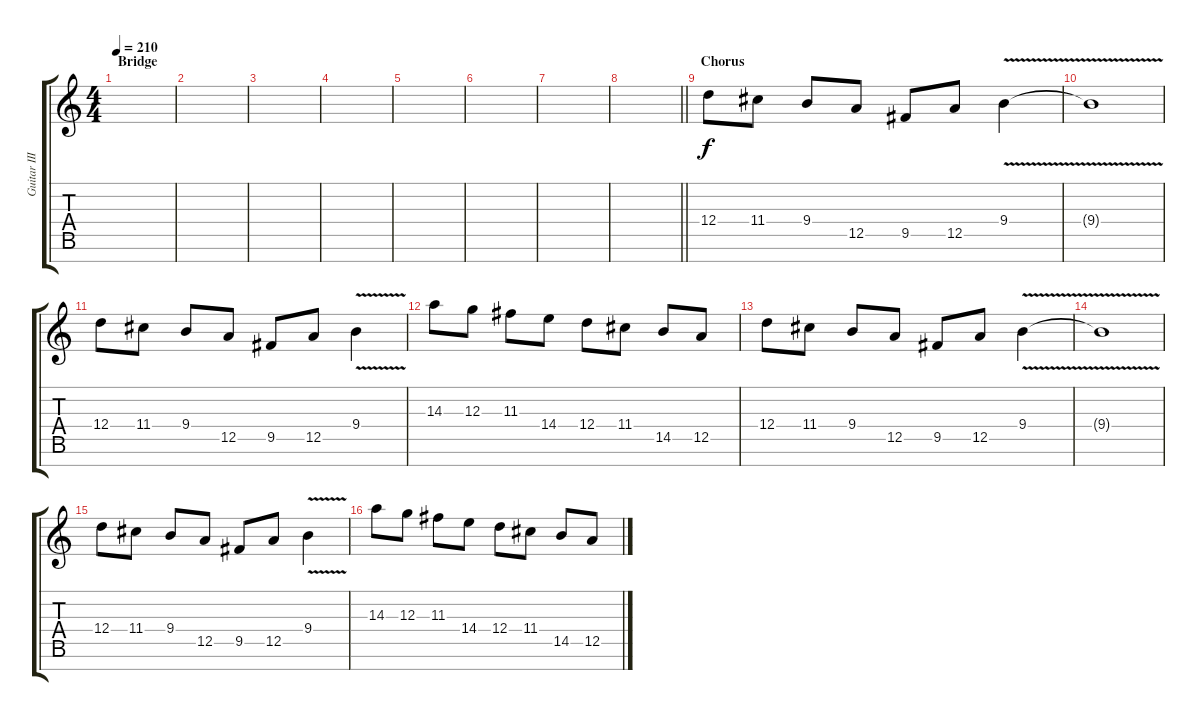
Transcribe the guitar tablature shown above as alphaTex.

\track ("Guitar III" "Guitar III") {instrument distortionguitar}
\staff {score tabs}
\tuning (E4 B3 G3 D3 A2 E2 B1) {hide}
\ts (4 4)
\section ("" "Bridge")
\tempo 210
\clef g2
\ks c
|
|
|
|
|
|
|
\barLineRight lightlight
|
\section ("" "Chorus")
12.4.8{volume 11 balance 8 instrument distortionguitar} 11.4.8 9.4.8 12.5.8 9.5.8 12.5.8 9.4{v}.4 |
9.4{t}.1 |
12.4.8 11.4.8 9.4.8 12.5.8 9.5.8 12.5.8 9.4{v}.4 |
14.3.8 12.3.8 11.3.8 14.4.8 12.4.8 11.4.8 14.5.8 12.5.8 |
12.4.8 11.4.8 9.4.8 12.5.8 9.5.8 12.5.8 9.4{v}.4 |
9.4{t}.1 |
12.4.8 11.4.8 9.4.8 12.5.8 9.5.8 12.5.8 9.4{v}.4 |
14.3.8 12.3.8 11.3.8 14.4.8 12.4.8 11.4.8 14.5.8 12.5.8
